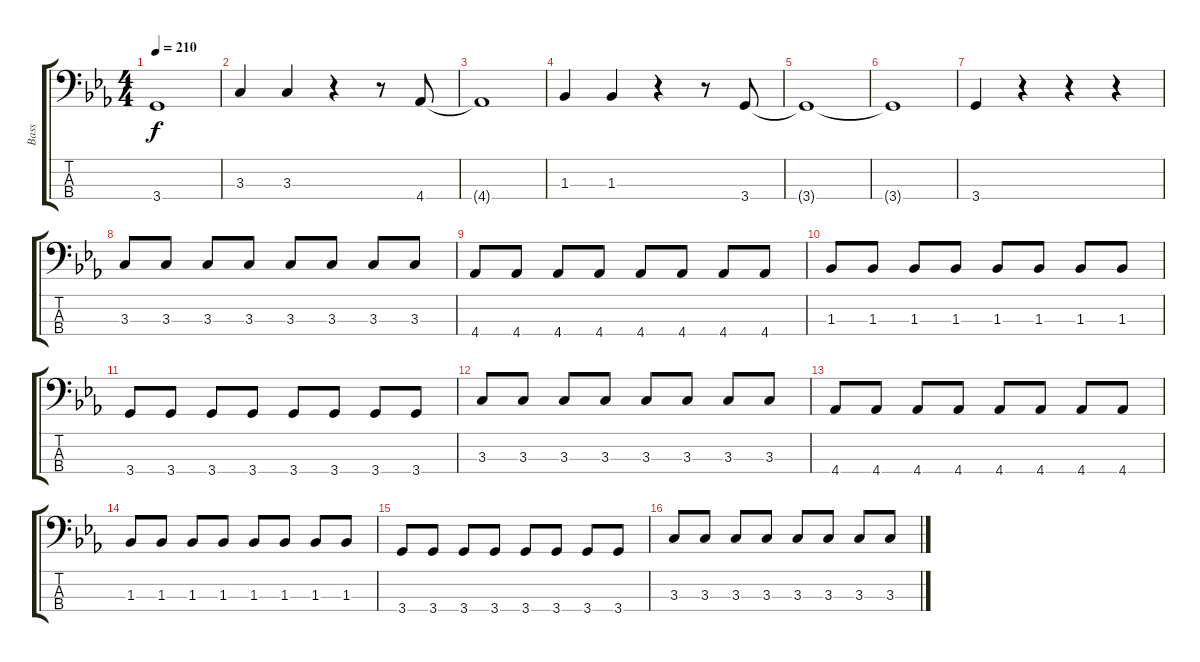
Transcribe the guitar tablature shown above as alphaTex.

\track ("Bass" "Bass") {instrument electricbasspick}
\staff {score tabs}
\tuning (G2 D2 A1 E1) {hide}
\ts (4 4)
\tempo 210
\clef f4
\ks cminor
3.4{t}.1{dy f} |
3.3.4 3.3.4 r.4 r.8 4.4.8 |
4.4{t}.1 |
1.3.4 1.3.4 r.4 r.8 3.4.8 |
3.4{t}.1 |
3.4{t}.1 |
3.4.4 r.4 r.4 r.4 |
3.3.8 3.3.8 3.3.8 3.3.8 3.3.8 3.3.8 3.3.8 3.3.8 |
4.4.8 4.4.8 4.4.8 4.4.8 4.4.8 4.4.8 4.4.8 4.4.8 |
1.3.8 1.3.8 1.3.8 1.3.8 1.3.8 1.3.8 1.3.8 1.3.8 |
3.4.8 3.4.8 3.4.8 3.4.8 3.4.8 3.4.8 3.4.8 3.4.8 |
3.3.8 3.3.8 3.3.8 3.3.8 3.3.8 3.3.8 3.3.8 3.3.8 |
4.4.8 4.4.8 4.4.8 4.4.8 4.4.8 4.4.8 4.4.8 4.4.8 |
1.3.8 1.3.8 1.3.8 1.3.8 1.3.8 1.3.8 1.3.8 1.3.8 |
3.4.8 3.4.8 3.4.8 3.4.8 3.4.8 3.4.8 3.4.8 3.4.8 |
3.3.8 3.3.8 3.3.8 3.3.8 3.3.8 3.3.8 3.3.8 3.3.8
